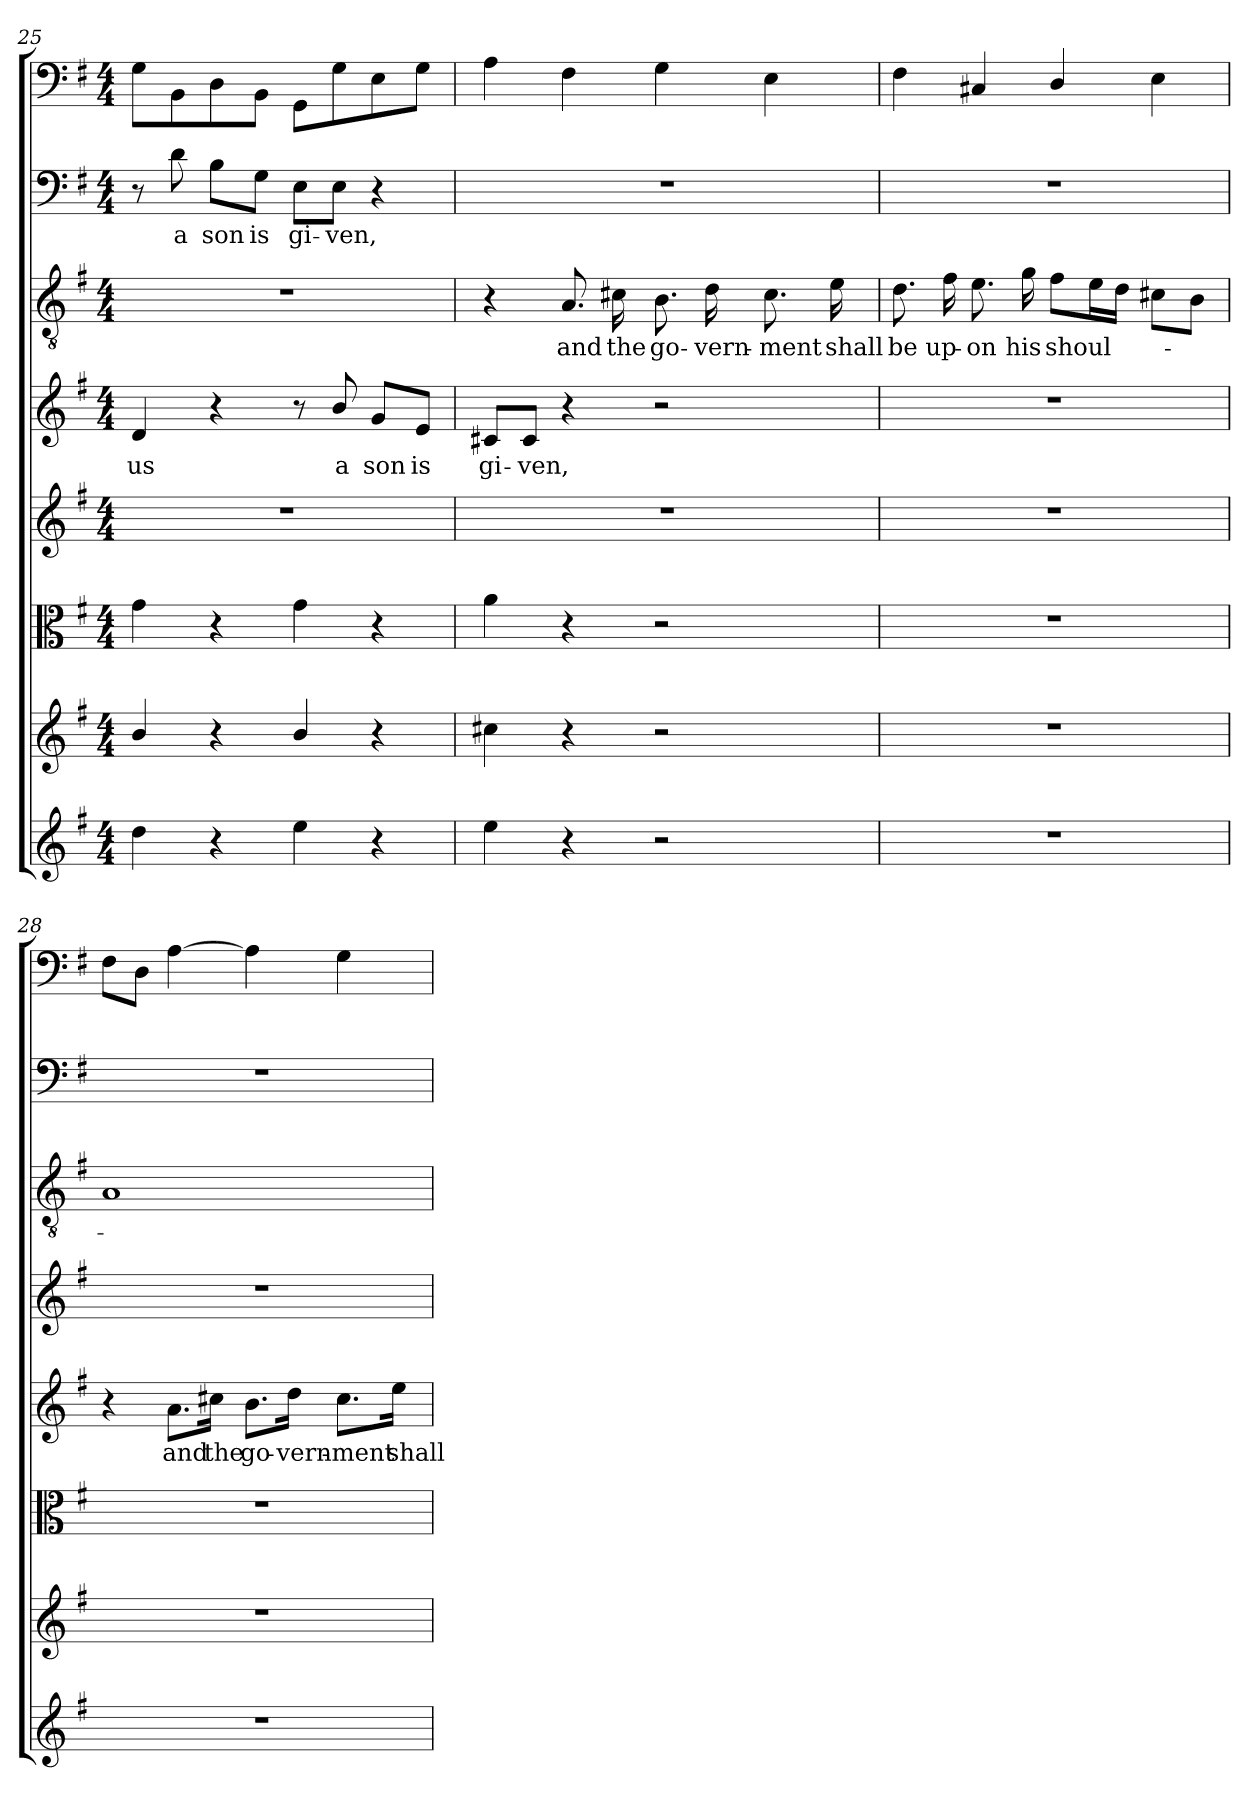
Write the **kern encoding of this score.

**kern	**kern	**kern	**kern	**text	**kern	**text	**kern	**text	**kern	**text	**kern
*part8	*part7	*part6	*part5	*part5	*part4	*part4	*part3	*part3	*part2	*part2	*part1
*staff8	*staff7	*staff6	*staff5	*staff5	*staff4	*staff4	*staff3	*staff3	*staff2	*staff2	*staff1
*clefG2	*clefG2	*clefC3	*clefG2	*	*clefG2	*	*clefGv2	*	*clefF4	*	*clefF4
*k[f#]	*k[f#]	*k[f#]	*k[f#]	*	*k[f#]	*	*k[f#]	*	*k[f#]	*	*k[f#]
*G:	*G:	*G:	*G:	*	*G:	*	*G:	*	*G:	*	*G:
*M4/4	*M4/4	*M4/4	*M4/4	*	*M4/4	*	*M4/4	*	*M4/4	*	*M4/4
=25	=25	=25	=25	=25	=25	=25	=25	=25	=25	=25	=25
4dd\	4b/	4g\	1r	.	4d/	us	1r	.	8r	.	8G\L
.	.	.	.	.	.	.	.	.	8d\	a	8BB\
4r	4r	4r	.	.	4r	.	.	.	8B\L	son	8D\
.	.	.	.	.	.	.	.	.	8G\J	is	8BB\J
4ee\	4b/	4g\	.	.	8r	.	.	.	8E\L	gi-	8GG\L
.	.	.	.	.	8b/	a	.	.	8E\J	-ven,	8G\
4r	4r	4r	.	.	8g/L	son	.	.	4r	.	8E\
.	.	.	.	.	8e/J	is	.	.	.	.	8G\J
=26	=26	=26	=26	=26	=26	=26	=26	=26	=26	=26	=26
4ee\	4cc#X\	4a\	1r	.	8c#X/L	gi-	4r	.	1r	.	4A\
.	.	.	.	.	8c#/J	-ven,	.	.	.	.	.
4r	4r	4r	.	.	4r	.	8.A/	and	.	.	4F#\
.	.	.	.	.	.	.	16c#X\	the	.	.	.
2r	2r	2r	.	.	2r	.	8.B\	go-	.	.	4G\
.	.	.	.	.	.	.	16d\	-vern-	.	.	.
.	.	.	.	.	.	.	8.c#\	-ment	.	.	4E\
.	.	.	.	.	.	.	16e\	shall	.	.	.
=27	=27	=27	=27	=27	=27	=27	=27	=27	=27	=27	=27
1r	1r	1r	1r	.	1r	.	8.d\	be	1r	.	4F#\
.	.	.	.	.	.	.	16f#\	up-	.	.	.
.	.	.	.	.	.	.	8.e\	-on	.	.	4C#X/
.	.	.	.	.	.	.	16g\	his	.	.	.
.	.	.	.	.	.	.	8f#\L	shoul-	.	.	4D/
.	.	.	.	.	.	.	16e\L	.	.	.	.
.	.	.	.	.	.	.	16d\JJ	.	.	.	.
.	.	.	.	.	.	.	8c#X\L	.	.	.	4E\
.	.	.	.	.	.	.	8B\J	.	.	.	.
=28	=28	=28	=28	=28	=28	=28	=28	=28	=28	=28	=28
1r	1r	1r	4r	.	1r	.	1A/	.	1r	.	8F#\L
.	.	.	.	.	.	.	.	.	.	.	8D\J
.	.	.	8.a\L	and	.	.	.	.	.	.	[4A\
.	.	.	16cc#X\Jk	the	.	.	.	.	.	.	.
.	.	.	8.b\L	go-	.	.	.	.	.	.	4A\]
.	.	.	16dd\Jk	-vern-	.	.	.	.	.	.	.
.	.	.	8.cc#\L	-ment	.	.	.	.	.	.	4G\
.	.	.	16ee\Jk	shall	.	.	.	.	.	.	.
=	=	=	=	=	=	=	=	=	=	=	=
*-	*-	*-	*-	*-	*-	*-	*-	*-	*-	*-	*-
